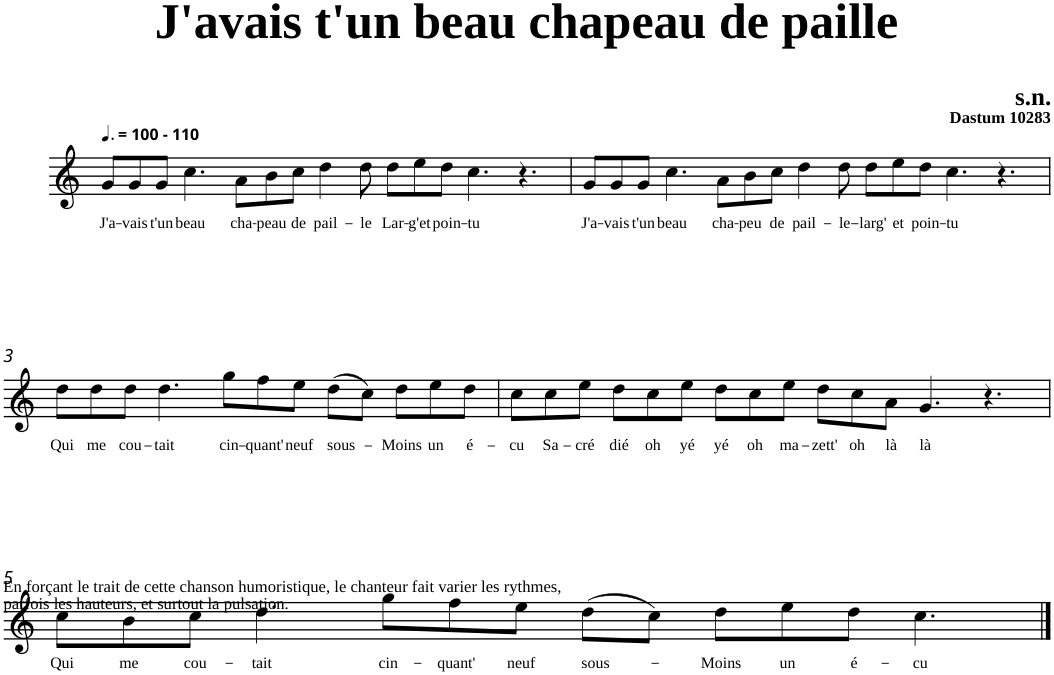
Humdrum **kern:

**kern	**text
*part1	*part1
*staff1	*staff1
*clefG2	*
*k[]	*
=1	=1
!LO:TX:a:B:t=- 110	!
!	!LO:LY:b
8g/L	J'a-
!	!LO:LY:b
8g/	-vais
!	!LO:LY:b
8g/J	t'un
!	!LO:LY:b
4.cc\	beau
!	!LO:LY:b
8a\L	cha-
!	!LO:LY:b
8b\	-peau
!	!LO:LY:b
8cc\J	de
!	!LO:LY:b
4dd\	pail-
!	!LO:LY:b
8dd\	-le
!	!LO:LY:b
8dd\L	Lar-
!	!LO:LY:b
8ee\	-g'et
!	!LO:LY:b
8dd\J	poin-
!	!LO:LY:b
4.cc\	-tu
4.r	.
=2	=2
!	!LO:LY:b
8g/L	J'a-
!	!LO:LY:b
8g/	-vais
!	!LO:LY:b
8g/J	t'un
!	!LO:LY:b
4.cc\	beau
!	!LO:LY:b
8a\L	cha-
!	!LO:LY:b
8b\	-peu
!	!LO:LY:b
8cc\J	de
!	!LO:LY:b
4dd\	pail-
!	!LO:LY:b
8dd\	-le-
!	!LO:LY:b
8dd\L	-larg'
!	!LO:LY:b
8ee\	et
!	!LO:LY:b
8dd\J	poin-
!	!LO:LY:b
4.cc\	-tu
4.r	.
!!LO:LB:g=z
=3	=3
!	!LO:LY:b
8dd\L	Qui
!	!LO:LY:b
8dd\	me
!	!LO:LY:b
8dd\J	cou-
!	!LO:LY:b
4.dd\	-tait
!	!LO:LY:b
8gg\L	cin-
!	!LO:LY:b
8ff\	-quant'
!	!LO:LY:b
8ee\J	neuf
!	!LO:LY:b
(>8dd\L	sous-
8cc\J)	.
!	!LO:LY:b
8dd\L	-Moins
!	!LO:LY:b
8ee\	un
!	!LO:LY:b
8dd\J	é-
=4	=4
!	!LO:LY:b
8cc\L	-cu
!	!LO:LY:b
8cc\	Sa-
!	!LO:LY:b
8ee\J	-cré
!	!LO:LY:b
8dd\L	dié
!	!LO:LY:b
8cc\	oh
!	!LO:LY:b
8ee\J	yé
!	!LO:LY:b
8dd\L	yé
!	!LO:LY:b
8cc\	oh
!	!LO:LY:b
8ee\J	ma-
!	!LO:LY:b
8dd\L	-zett'
!	!LO:LY:b
8cc\	oh
!	!LO:LY:b
8a\J	là
!	!LO:LY:b
4.g/	là
4.r	.
!!LO:LB:g=z
=5	=5
!	!LO:LY:b
8cc\L	Qui
!	!LO:LY:b
8b\	me
!	!LO:LY:b
8cc\J	cou-
!	!LO:LY:b
4.dd\	-tait
!	!LO:LY:b
8gg\L	cin-
!	!LO:LY:b
8ff\	-quant'
!	!LO:LY:b
8ee\J	neuf
!	!LO:LY:b
(>8dd\L	sous-
8cc\J)	.
!	!LO:LY:b
8dd\L	-Moins
!	!LO:LY:b
8ee\	un
!	!LO:LY:b
8dd\J	é-
!	!LO:LY:b
4.cc\	-cu
==	==
*-	*-
